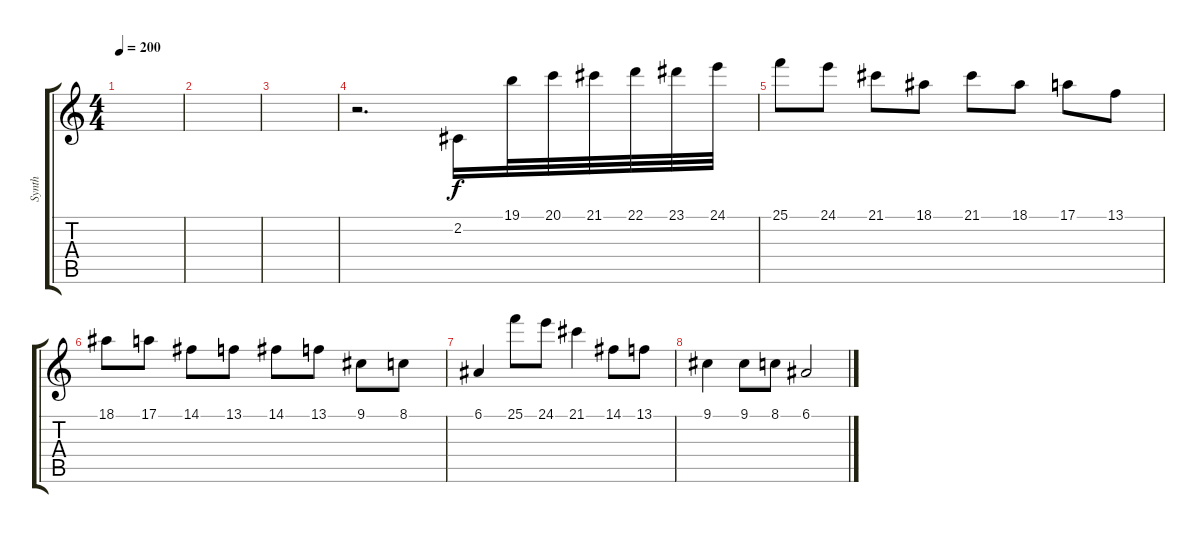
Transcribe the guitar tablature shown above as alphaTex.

\track ("Synth" "Synth") {instrument marimba}
\staff {score tabs}
\tuning (E4 B3 G3 D3 A2 E2) {hide}
\ts (4 4)
\tempo 200
\clef g2
\ks c
|
|
|
r.2{d} 2.2.16 19.1.32 20.1.32 21.1.32 22.1.32 23.1.32 24.1.32 |
25.1.8 24.1.8 21.1.8 18.1.8 21.1.8 18.1.8 17.1.8 13.1.8 |
18.1.8 17.1.8 14.1.8 13.1.8 14.1.8 13.1.8 9.1.8 8.1.8 |
6.1.4 25.1.8 24.1.8 21.1.4 14.1.8 13.1.8 |
9.1.4 9.1.8 8.1.8 6.1.2
